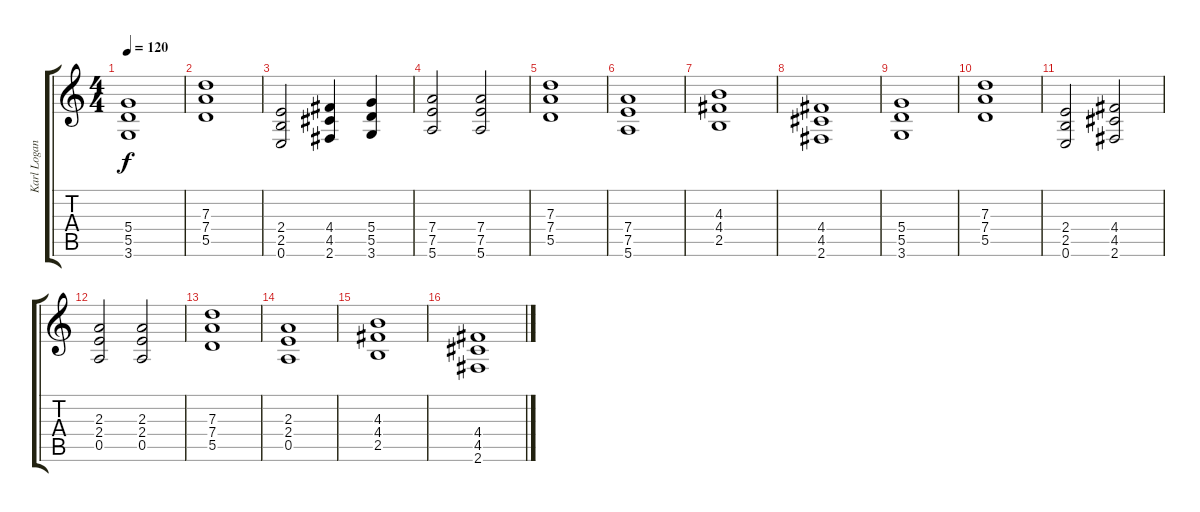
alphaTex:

\track ("Karl Logan" "Karl Logan") {instrument distortionguitar}
\staff {score tabs}
\tuning (E4 B3 G3 D3 A2 E2) {hide}
\ts (4 4)
\tempo 120
\clef g2
\ks c
(5.4 5.5 3.6).1{dy f} |
(7.3 7.4 5.5).1 |
(2.4 2.5 0.6).2 (4.4 4.5 2.6).4 (5.4 5.5 3.6).4 |
(7.4 7.5 5.6).2 (7.4 7.5 5.6).2 |
(7.3 7.4 5.5).1 |
(7.4 7.5 5.6).1 |
(4.3 4.4 2.5).1 |
(4.4 4.5 2.6).1 |
(5.4 5.5 3.6).1 |
(7.3 7.4 5.5).1 |
(2.4 2.5 0.6).2 (4.4 4.5 2.6).2 |
(2.3 2.4 0.5).2 (2.3 2.4 0.5).2 |
(7.3 7.4 5.5).1 |
(2.3 2.4 0.5).1 |
(4.3 4.4 2.5).1 |
(4.4 4.5 2.6).1
